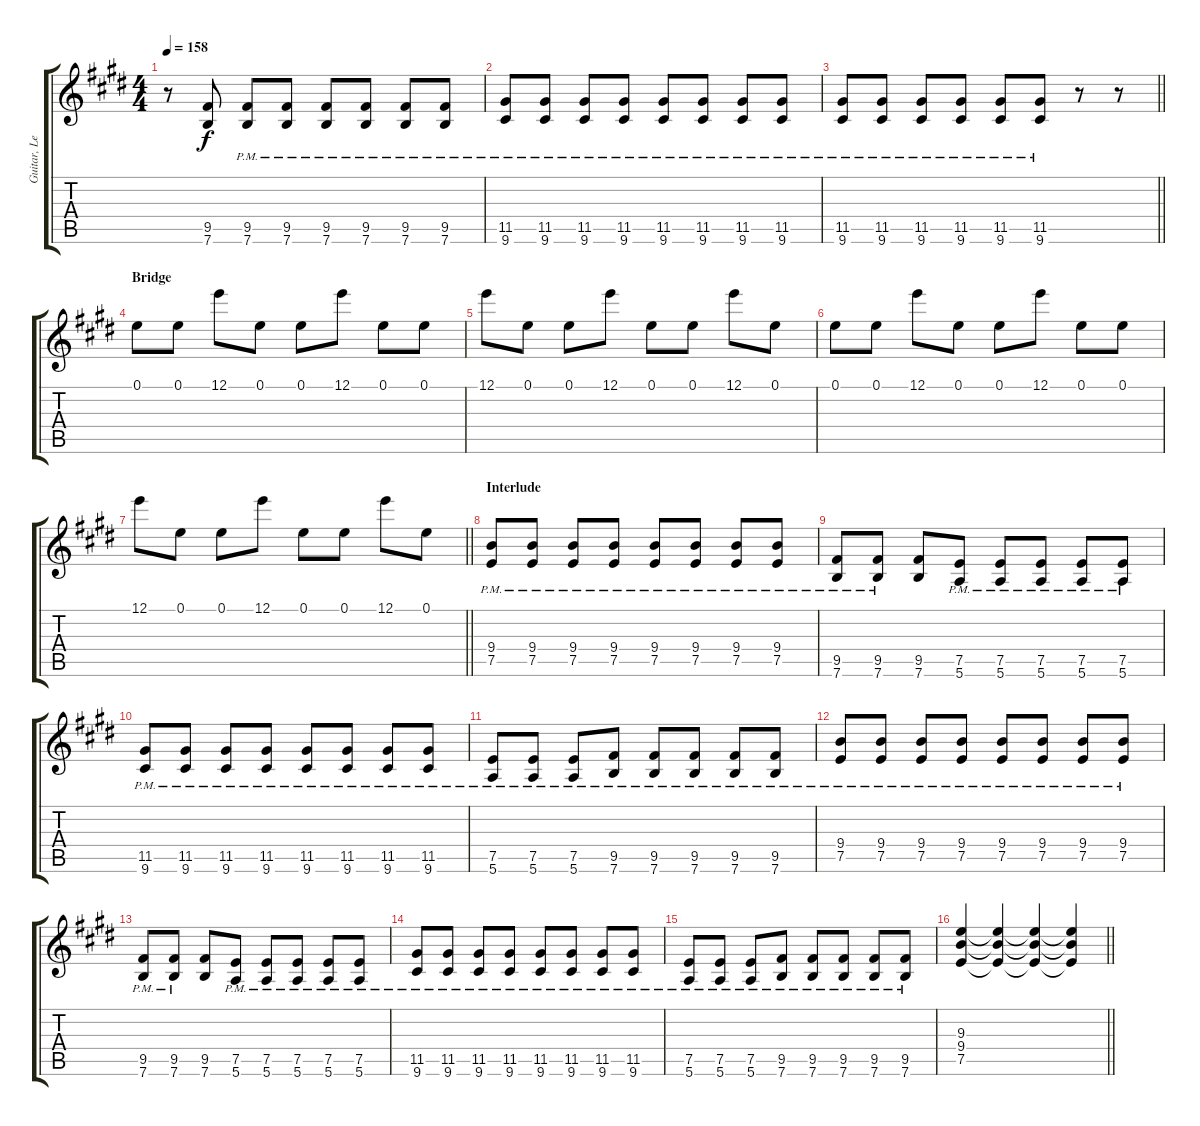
\track ("Guitar, Lead" "Guitar, Le") {instrument distortionguitar}
\staff {score tabs}
\tuning (E4 B3 G3 D3 A2 E2) {hide}
\ts (4 4)
\tempo 158
\clef g2
\ks c#minor
r.8{dy f} (9.5 7.6).8 (9.5{pm} 7.6).8 (9.5{pm} 7.6).8 (9.5{pm} 7.6).8 (9.5{pm} 7.6).8 (9.5{pm} 7.6).8 (9.5{pm} 7.6).8 |
(11.5{pm} 9.6).8 (11.5{pm} 9.6).8 (11.5{pm} 9.6).8 (11.5{pm} 9.6).8 (11.5{pm} 9.6).8 (11.5{pm} 9.6).8 (11.5{pm} 9.6).8 (11.5{pm} 9.6).8 |
\barLineRight lightlight
(11.5{pm} 9.6).8 (11.5{pm} 9.6).8 (11.5{pm} 9.6).8 (11.5{pm} 9.6).8 (11.5{pm} 9.6).8 (11.5{pm} 9.6).8 r.8 r.8 |
\section ("" "Bridge")
\ks e
0.1.8 0.1.8 12.1.8 0.1.8 0.1.8 12.1.8 0.1.8 0.1.8 |
\ks c#minor
12.1.8 0.1.8 0.1.8 12.1.8 0.1.8 0.1.8 12.1.8 0.1.8 |
\ks e
0.1.8 0.1.8 12.1.8 0.1.8 0.1.8 12.1.8 0.1.8 0.1.8 |
\barLineRight lightlight
\ks c#minor
12.1.8 0.1.8 0.1.8 12.1.8 0.1.8 0.1.8 12.1.8 0.1.8 |
\section ("" "Interlude")
\ks e
(9.4{pm} 7.5{pm}).8 (9.4{pm} 7.5{pm}).8 (9.4{pm} 7.5{pm}).8 (9.4{pm} 7.5{pm}).8 (9.4{pm} 7.5{pm}).8 (9.4{pm} 7.5{pm}).8 (9.4{pm} 7.5{pm}).8 (9.4{pm} 7.5{pm}).8 |
(9.5{pm} 7.6).8 (9.5{pm} 7.6).8 (9.5 7.6).8 (7.5{pm} 5.6).8 (7.5{pm} 5.6).8 (7.5{pm} 5.6).8 (7.5{pm} 5.6).8 (7.5{pm} 5.6).8 |
\ks c#minor
(11.5{pm} 9.6).8 (11.5{pm} 9.6).8 (11.5{pm} 9.6).8 (11.5{pm} 9.6).8 (11.5{pm} 9.6).8 (11.5{pm} 9.6).8 (11.5{pm} 9.6).8 (11.5{pm} 9.6).8 |
(7.5{pm} 5.6).8 (7.5{pm} 5.6).8 (7.5{pm} 5.6).8 (9.5{pm} 7.6).8 (9.5{pm} 7.6).8 (9.5{pm} 7.6).8 (9.5{pm} 7.6).8 (9.5{pm} 7.6).8 |
\ks e
(9.4{pm} 7.5{pm}).8 (9.4{pm} 7.5{pm}).8 (9.4{pm} 7.5{pm}).8 (9.4{pm} 7.5{pm}).8 (9.4{pm} 7.5{pm}).8 (9.4{pm} 7.5{pm}).8 (9.4{pm} 7.5{pm}).8 (9.4{pm} 7.5{pm}).8 |
(9.5{pm} 7.6).8 (9.5{pm} 7.6).8 (9.5 7.6).8 (7.5{pm} 5.6).8 (7.5{pm} 5.6).8 (7.5{pm} 5.6).8 (7.5{pm} 5.6).8 (7.5{pm} 5.6).8 |
\ks c#minor
(11.5{pm} 9.6).8 (11.5{pm} 9.6).8 (11.5{pm} 9.6).8 (11.5{pm} 9.6).8 (11.5{pm} 9.6).8 (11.5{pm} 9.6).8 (11.5{pm} 9.6).8 (11.5{pm} 9.6).8 |
(7.5{pm} 5.6).8 (7.5{pm} 5.6).8 (7.5{pm} 5.6).8 (9.5{pm} 7.6).8 (9.5{pm} 7.6).8 (9.5{pm} 7.6).8 (9.5{pm} 7.6).8 (9.5{pm} 7.6).8 |
\barLineRight lightlight
(9.3 9.4 7.5).4 (9.3{t} 9.4{t} 7.5{t}).4 (9.3{t} 9.4{t} 7.5{t}).4 (9.3{t} 9.4{t} 7.5{t}).4
